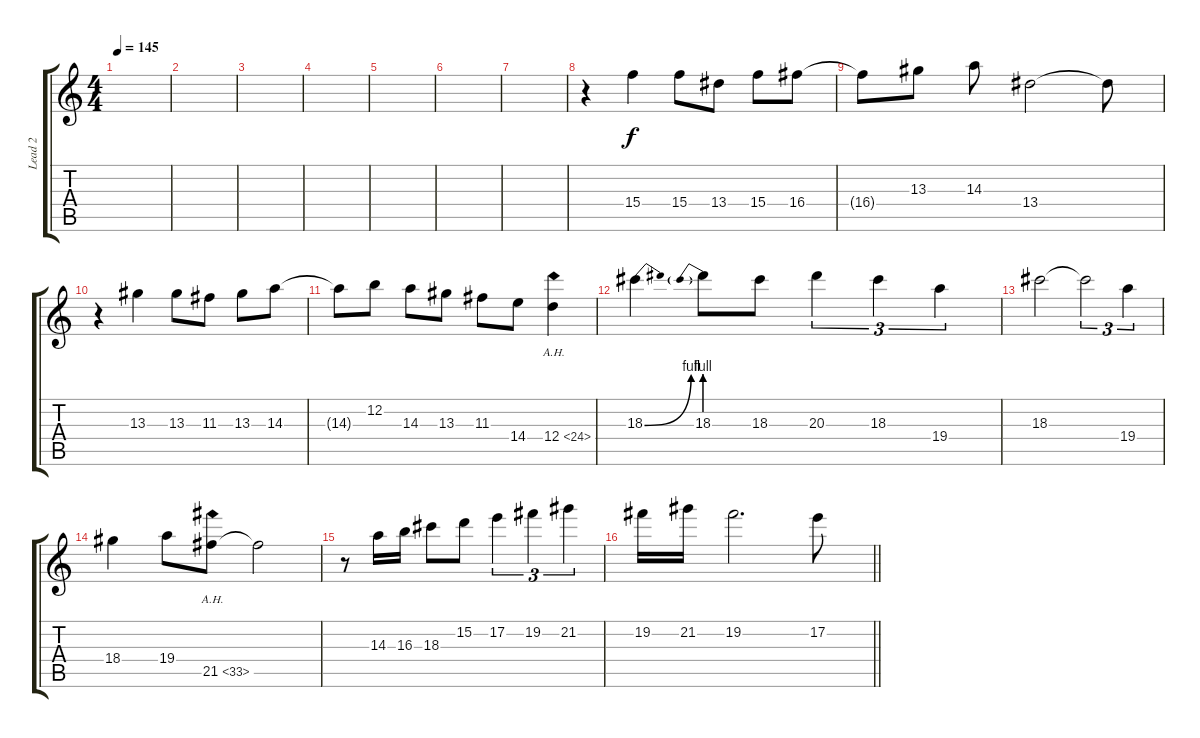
\track ("Lead 2" "Lead 2") {mute instrument distortionguitar}
\staff {score tabs}
\tuning (E4 B3 G3 D3 A2 E2) {hide}
\ts (4 4)
\tempo 145
\clef g2
\ks c
|
|
|
|
|
|
|
r.4 15.4.4 15.4.8 13.4.8 15.4.8 16.4.8 |
16.4{t}.8 13.3.8 14.3.8 13.4.2 13.4{t}.8 |
r.4 13.3.4 13.3.8 11.3.8 13.3.8 14.3.8 |
14.3{t}.8 12.2.8 14.3.8 13.3.8 11.3.8 14.4.8 12.4{ah 12}.4 |
18.3{be (bend 0 0 60 4)}.4 18.3{be (prebend 0 4 60 4)}.8 18.3.8 20.3.4{tu (3 2)} 18.3.4{tu (3 2)} 19.4.4{tu (3 2)} |
18.3.2 18.3{t}.2{tu (3 2)} 19.4.4{tu (3 2)} |
18.4.4 19.4.8 21.5{ah 12}.8 21.5{t}.2 |
r.8 14.3.16 16.3.16 18.3.8 15.2.8 17.2.4{tu (3 2)} 19.2.4{tu (3 2)} 21.2.4{tu (3 2)} |
\barLineRight lightlight
19.2.16 21.2.16 19.2.2{d} 17.2.8
